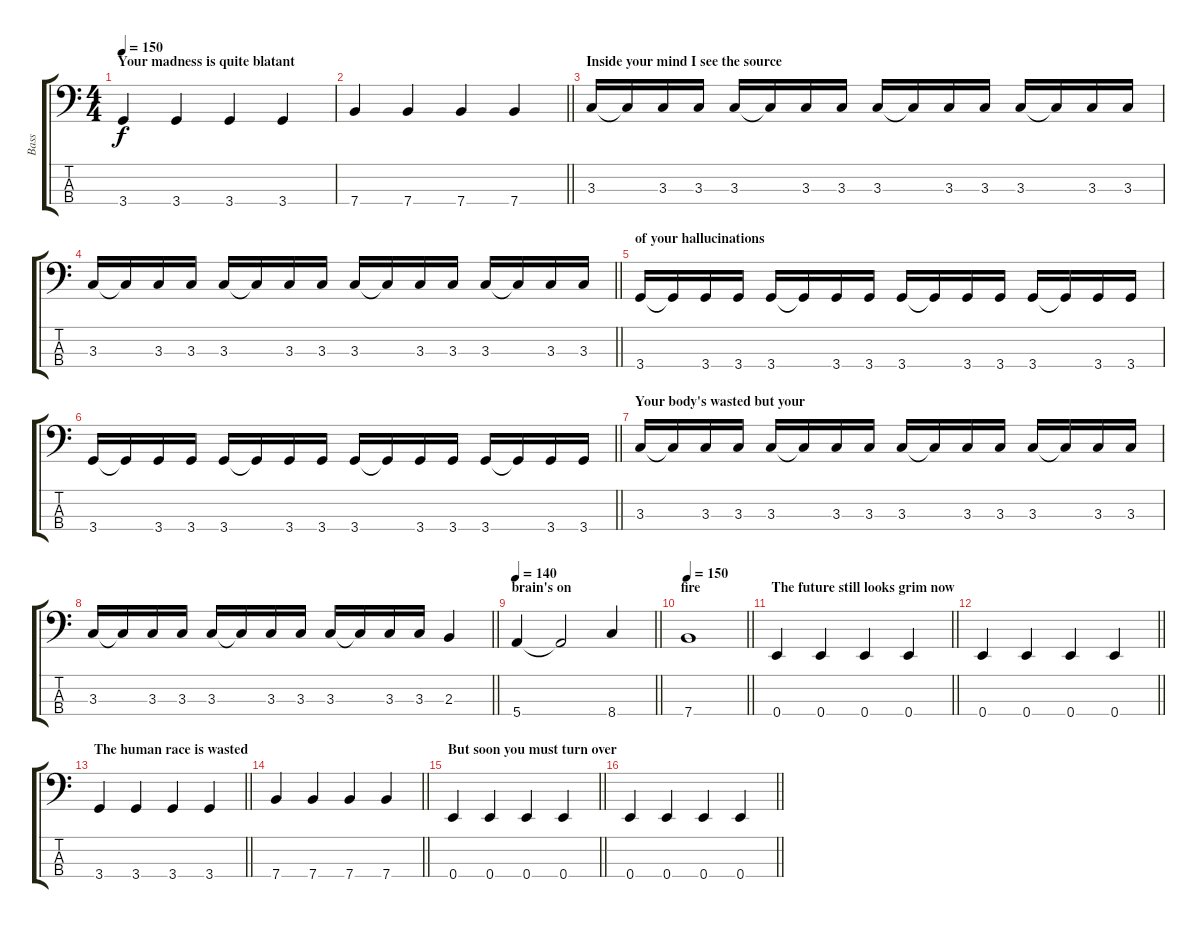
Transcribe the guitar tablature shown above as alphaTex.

\track ("Bass" "Bass") {instrument electricbasspick}
\staff {score tabs}
\tuning (G2 D2 A1 E1) {hide}
\ts (4 4)
\section ("" "Your madness is quite blatant")
\tempo 150
\clef f4
\ks c
3.4.4{dy f} 3.4.4 3.4.4 3.4.4 |
\barLineRight lightlight
7.4.4 7.4.4 7.4.4 7.4.4 |
\section ("" "Inside your mind I see the source ")
3.3.16 3.3{t}.16 3.3.16 3.3.16 3.3.16 3.3{t}.16 3.3.16 3.3.16 3.3.16 3.3{t}.16 3.3.16 3.3.16 3.3.16 3.3{t}.16 3.3.16 3.3.16 |
\barLineRight lightlight
3.3.16 3.3{t}.16 3.3.16 3.3.16 3.3.16 3.3{t}.16 3.3.16 3.3.16 3.3.16 3.3{t}.16 3.3.16 3.3.16 3.3.16 3.3{t}.16 3.3.16 3.3.16 |
\section ("" "of your hallucinations")
3.4.16 3.4{t}.16 3.4.16 3.4.16 3.4.16 3.4{t}.16 3.4.16 3.4.16 3.4.16 3.4{t}.16 3.4.16 3.4.16 3.4.16 3.4{t}.16 3.4.16 3.4.16 |
\barLineRight lightlight
3.4.16 3.4{t}.16 3.4.16 3.4.16 3.4.16 3.4{t}.16 3.4.16 3.4.16 3.4.16 3.4{t}.16 3.4.16 3.4.16 3.4.16 3.4{t}.16 3.4.16 3.4.16 |
\section ("" "Your body's wasted but your ")
3.3.16 3.3{t}.16 3.3.16 3.3.16 3.3.16 3.3{t}.16 3.3.16 3.3.16 3.3.16 3.3{t}.16 3.3.16 3.3.16 3.3.16 3.3{t}.16 3.3.16 3.3.16 |
\barLineRight lightlight
3.3.16 3.3{t}.16 3.3.16 3.3.16 3.3.16 3.3{t}.16 3.3.16 3.3.16 3.3.16 3.3{t}.16 3.3.16 3.3.16 2.3.4 |
\section ("" "brain's on")
\tempo 140
\barLineRight lightlight
5.4.4 5.4{t}.2 8.4.4 |
\section ("" "fire")
\tempo 150
\barLineRight lightlight
7.4.1 |
\section ("" "The future still looks grim now")
\barLineRight lightlight
0.4.4 0.4.4 0.4.4 0.4.4 |
\section ("" "")
\barLineRight lightlight
0.4.4 0.4.4 0.4.4 0.4.4 |
\section ("" "The human race is wasted")
\barLineRight lightlight
3.4.4 3.4.4 3.4.4 3.4.4 |
\section ("" "")
\barLineRight lightlight
7.4.4 7.4.4 7.4.4 7.4.4 |
\section ("" "But soon you must turn over")
\barLineRight lightlight
0.4.4 0.4.4 0.4.4 0.4.4 |
\barLineRight lightlight
0.4.4 0.4.4 0.4.4 0.4.4
